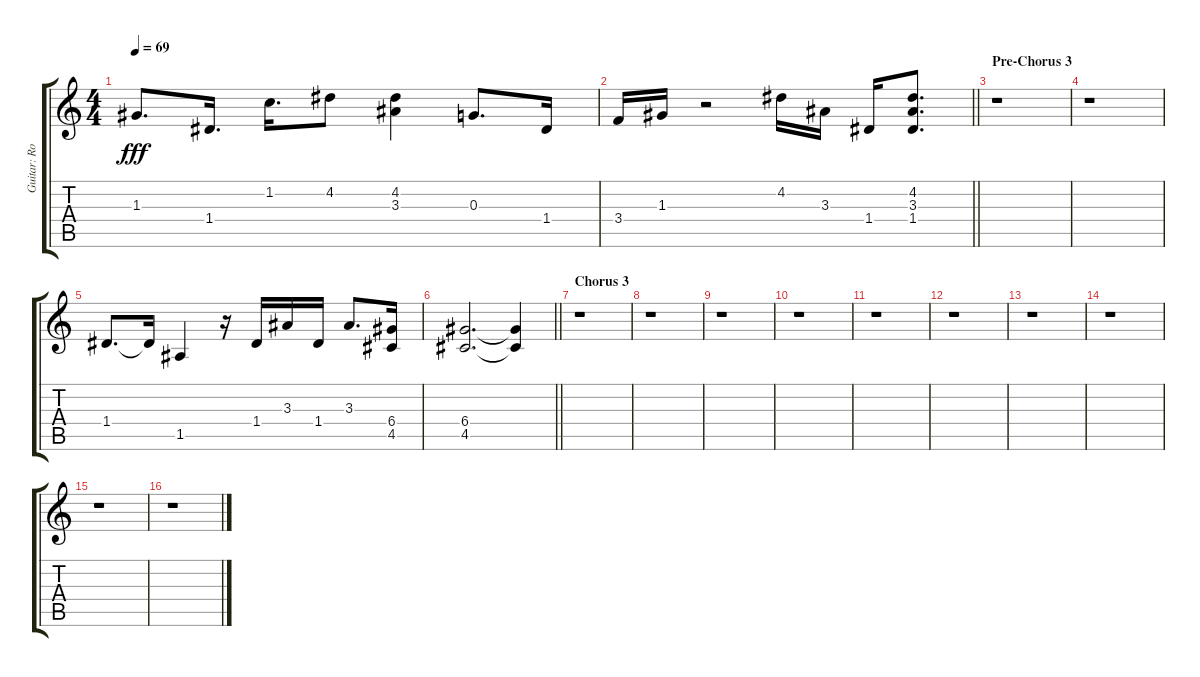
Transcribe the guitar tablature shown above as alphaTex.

\track ("Guitar: Ronnie Mancuso" "Guitar: Ro") {instrument electricguitarjazz}
\staff {score tabs}
\tuning (E4 B3 G3 D3 A2 E2) {hide}
\ts (4 4)
\tempo 69
\clef g2
\ks c
1.3.8{d dy fff} 1.4.16{d} 1.2.16{d} 4.2.8 (4.2 3.3).4 0.3.8{d} 1.4.16 |
\barLineRight lightlight
3.4.16 1.3.16 r.2 4.2.16 3.3.16 1.4.16 (4.2 3.3 1.4).8{d} |
\section ("" "Pre-Chorus 3")
r.1 |
r.1 |
1.4.8{d} 1.4{t}.16 1.5.4 r.16 1.4.16 3.3.16 1.4.16 3.3.8{d} (6.4 4.5).16 |
\barLineRight lightlight
(6.4 4.5).2{d} (6.4{t} 4.5{t}).4 |
\section ("" "Chorus 3")
r.1 |
r.1 |
r.1 |
r.1 |
r.1 |
r.1 |
r.1 |
r.1 |
r.1 |
r.1
